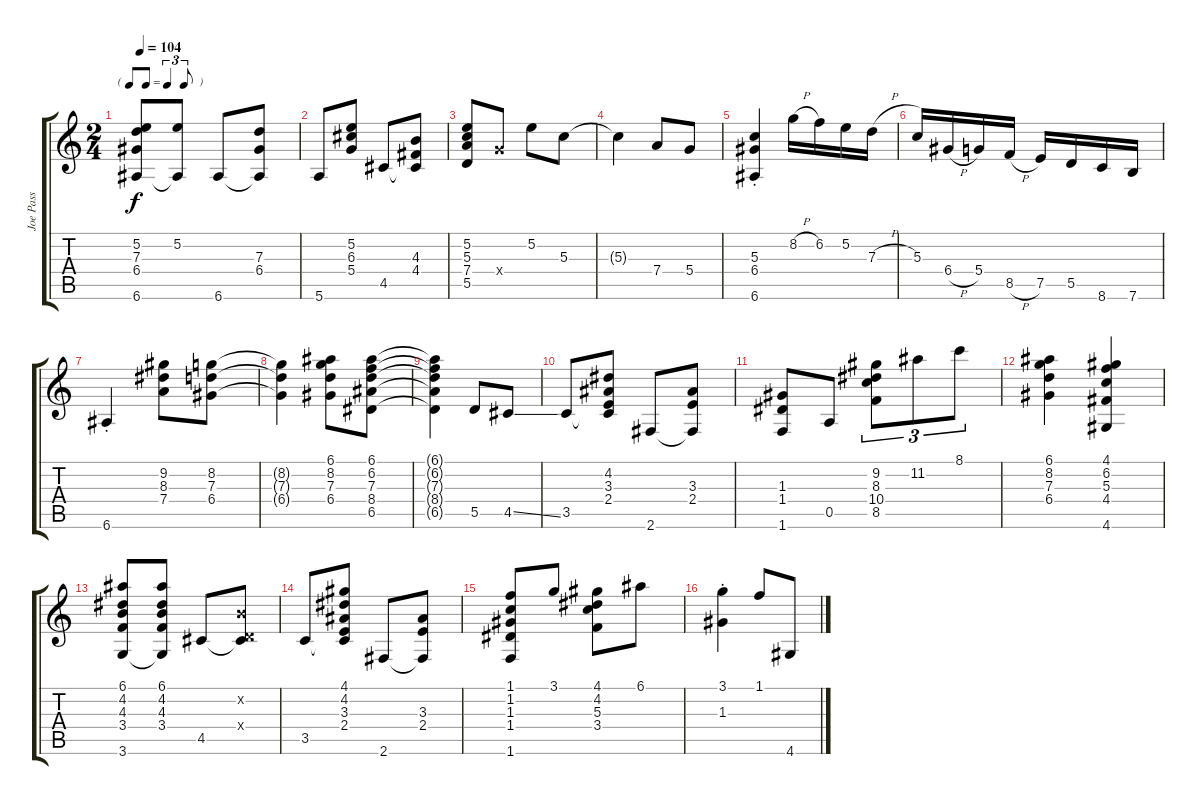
\track ("Joe Pass" "Joe Pass") {instrument acousticguitarnylon}
\staff {score tabs}
\tuning (E4 B3 G3 D3 A2 E2) {hide}
\ts (2 4)
\tf triplet8th
\tempo 104
\clef g2
\ks c
(5.2 7.3 6.4 6.6).8{dy f} (5.2 6.6{t}).8 6.6.8 (7.3 6.4 6.6{t}).8 |
5.6.8 (5.2 6.3 5.4).8 4.5.8 (4.3 4.4 4.5{t}).8 |
(5.2 5.3 7.4 5.5).8 5.4{x}.8 5.2.8 5.3.8 |
5.3{t}.4 7.4.8 5.4.8 |
(5.3{st} 6.4{st} 6.6{st}).4 8.2{h}.16 6.2.16 5.2.16 7.3{h}.16 |
5.3.16 6.4{h}.16 5.4.16 8.5{h}.16 7.5.16 5.5.16 8.6.16 7.6.16 |
6.6{st}.4 (9.2 8.3 7.4).8 (8.2 7.3 6.4).8 |
(8.2{t} 7.3{t} 6.4{t}).4 (6.1 8.2 7.3 6.4).8 (6.1 6.2 7.3 8.4 6.5).8 |
(6.1{t} 6.2{t} 7.3{t} 8.4{t} 6.5{t}).4 5.5.8 4.5{ss}.8 |
3.5.8 (4.2 3.3 2.4 3.5{t}).8 2.6.8 (3.3 2.4 2.6{t}).8 |
(1.3 1.4 1.6).8 0.5.8 (9.2 8.3 10.4 8.5).8{tu (3 2)} 11.2.8{tu (3 2)} 8.1.8{tu (3 2)} |
(6.1 8.2 7.3 6.4).4 (4.1 6.2 5.3 4.4 4.6).4 |
(6.1 4.2 4.3 3.4 3.6).8 (6.1 4.2 4.3 3.4 3.6{t}).8 4.5.8 (0.2{x} 0.4{x} 4.5{t}).8 |
3.5.8 (4.1 4.2 3.3 2.4 3.5{t}).8 2.6.8 (3.3 2.4 2.6{t}).8 |
(1.1 1.2 1.3 1.4 1.6).8 3.1.8 (4.1 4.2 5.3 3.4).8 6.1.8 |
(3.1{st} 1.3{st}).4 1.1.8 4.6.8
